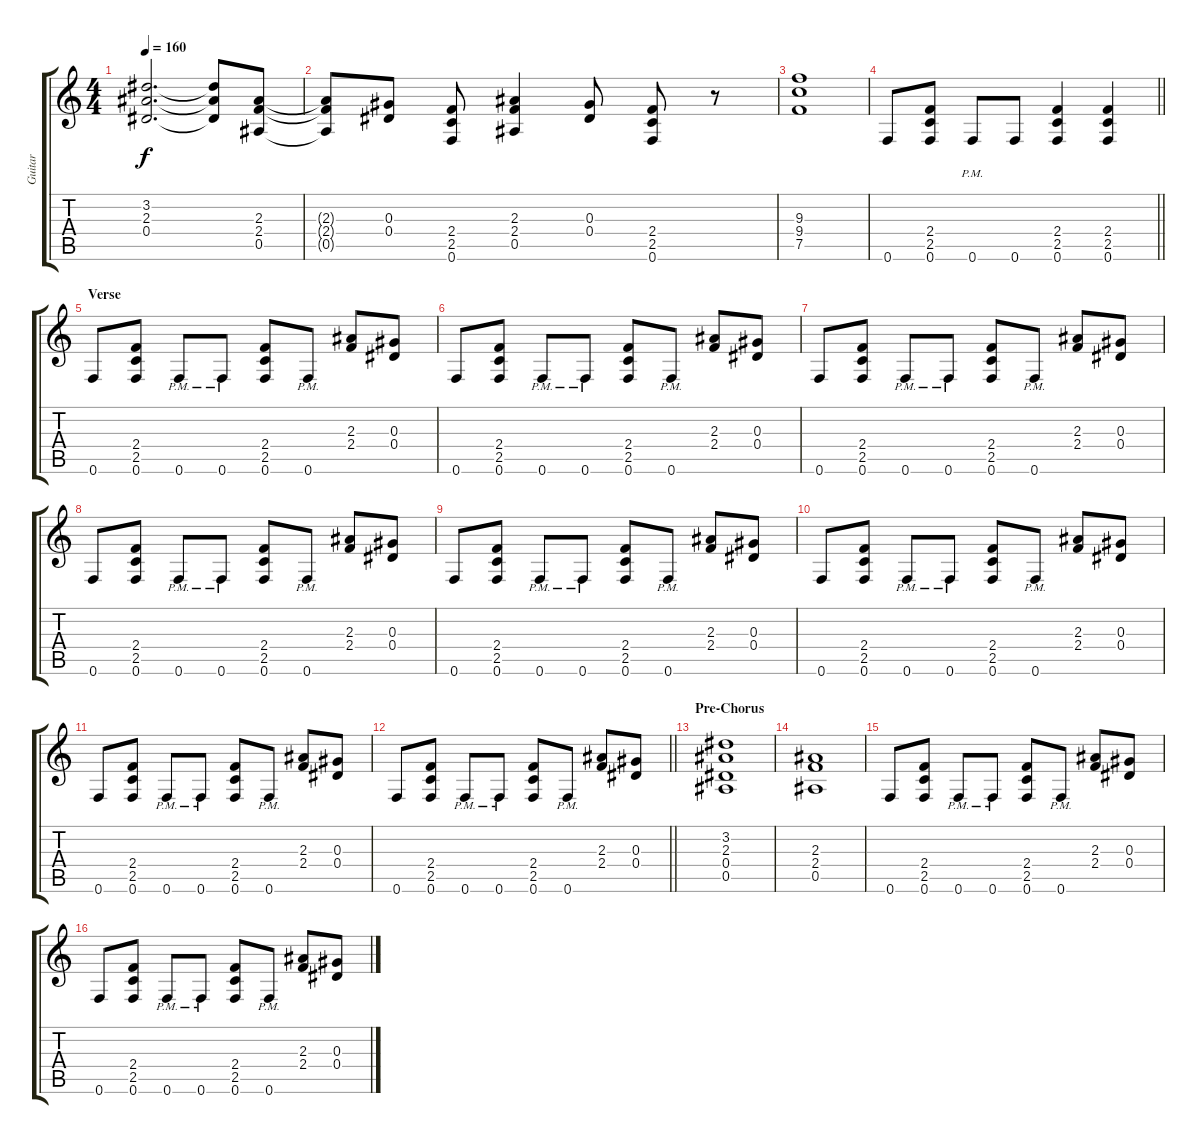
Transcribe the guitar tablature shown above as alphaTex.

\track ("Guitar" "Guitar") {instrument distortionguitar}
\staff {score tabs}
\tuning (F4 C4 Ab3 Eb3 Bb2 F2) {hide}
\ts (4 4)
\tempo 160
\clef g2
\ks c
(3.2 2.3 0.4).2{d dy f} (3.2{t} 2.3{t} 0.4{t}).8 (2.3 2.4 0.5).8 |
(2.3{t} 2.4{t} 0.5{t}).8 (0.3 0.4).8 (2.4 2.5 0.6).8 (2.3 2.4 0.5).4 (0.3 0.4).8 (2.4 2.5 0.6).8 r.8 |
(9.3 9.4 7.5).1 |
\barLineRight lightlight
0.6.8 (2.4 2.5 0.6).8 0.6{pm}.8 0.6.8 (2.4 2.5 0.6).4 (2.4 2.5 0.6).4 |
\section ("" "Verse ")
0.6.8 (2.4 2.5 0.6).8 0.6{pm}.8 0.6{pm}.8 (2.4 2.5 0.6).8 0.6{pm}.8 (2.3 2.4).8 (0.3 0.4).8 |
0.6.8 (2.4 2.5 0.6).8 0.6{pm}.8 0.6{pm}.8 (2.4 2.5 0.6).8 0.6{pm}.8 (2.3 2.4).8 (0.3 0.4).8 |
0.6.8 (2.4 2.5 0.6).8 0.6{pm}.8 0.6{pm}.8 (2.4 2.5 0.6).8 0.6{pm}.8 (2.3 2.4).8 (0.3 0.4).8 |
0.6.8 (2.4 2.5 0.6).8 0.6{pm}.8 0.6{pm}.8 (2.4 2.5 0.6).8 0.6{pm}.8 (2.3 2.4).8 (0.3 0.4).8 |
0.6.8 (2.4 2.5 0.6).8 0.6{pm}.8 0.6{pm}.8 (2.4 2.5 0.6).8 0.6{pm}.8 (2.3 2.4).8 (0.3 0.4).8 |
0.6.8 (2.4 2.5 0.6).8 0.6{pm}.8 0.6{pm}.8 (2.4 2.5 0.6).8 0.6{pm}.8 (2.3 2.4).8 (0.3 0.4).8 |
0.6.8 (2.4 2.5 0.6).8 0.6{pm}.8 0.6{pm}.8 (2.4 2.5 0.6).8 0.6{pm}.8 (2.3 2.4).8 (0.3 0.4).8 |
\barLineRight lightlight
0.6.8 (2.4 2.5 0.6).8 0.6{pm}.8 0.6{pm}.8 (2.4 2.5 0.6).8 0.6{pm}.8 (2.3 2.4).8 (0.3 0.4).8 |
\section ("" "Pre-Chorus")
(3.2 2.3 0.4 0.5).1 |
(2.3 2.4 0.5).1 |
0.6.8 (2.4 2.5 0.6).8 0.6{pm}.8 0.6{pm}.8 (2.4 2.5 0.6).8 0.6{pm}.8 (2.3 2.4).8 (0.3 0.4).8 |
0.6.8 (2.4 2.5 0.6).8 0.6{pm}.8 0.6{pm}.8 (2.4 2.5 0.6).8 0.6{pm}.8 (2.3 2.4).8 (0.3 0.4).8
